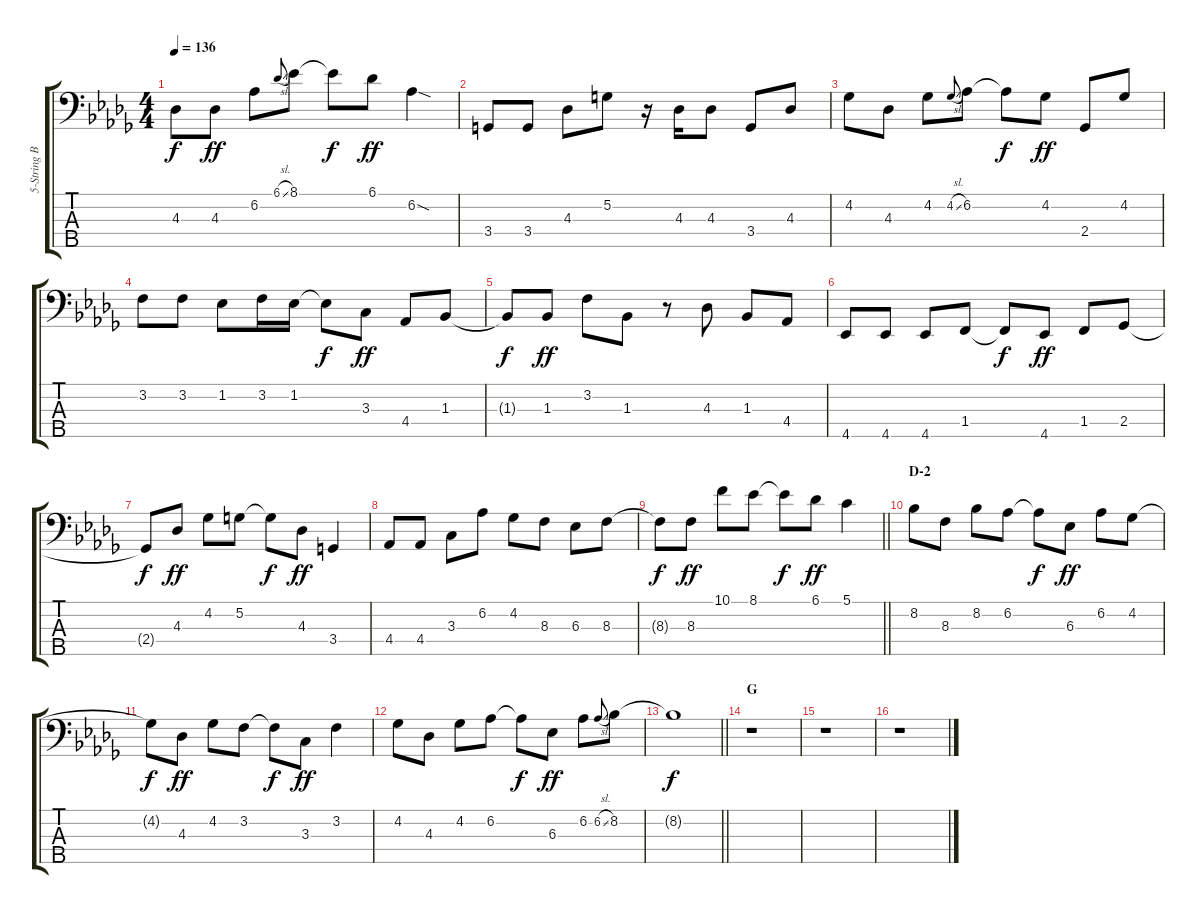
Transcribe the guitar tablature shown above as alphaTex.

\track ("5-String Bass" "5-String B") {instrument electricbasspick}
\staff {score tabs}
\tuning (G2 D2 A1 E1 B0) {hide}
\ts (4 4)
\tempo 136
\clef f4
\ks db
4.3{t}.8{dy f} 4.3.8{dy ff} 6.2.8 6.1{sl}.8{gr onbeat} 8.1.8 8.1{t}.8{dy f} 6.1.8{dy ff} 6.2{sod}.4 |
3.4.8 3.4.8 4.3.8 5.2.8 r.16 4.3.16 4.3.8 3.4.8 4.3.8 |
4.2.8 4.3.8 4.2.8 4.2{sl}.8{gr onbeat} 6.2.8 6.2{t}.8{dy f} 4.2.8{dy ff} 2.4.8 4.2.8 |
3.2.8 3.2.8 1.2.8 3.2.16 1.2.16 1.2{t}.8{dy f} 3.3.8{dy ff} 4.4.8 1.3.8 |
1.3{t}.8{dy f} 1.3.8{dy ff} 3.2.8 1.3.8 r.8 4.3.8 1.3.8 4.4.8 |
4.5.8 4.5.8 4.5.8 1.4.8 1.4{t}.8{dy f} 4.5.8{dy ff} 1.4.8 2.4.8 |
2.4{t}.8{dy f} 4.3.8{dy ff} 4.2.8 5.2.8 5.2{t}.8{dy f} 4.3.8{dy ff} 3.4.4 |
4.4.8 4.4.8 3.3.8 6.2.8 4.2.8 8.3.8 6.3.8 8.3.8 |
\barLineRight lightlight
8.3{t}.8{dy f} 8.3.8{dy ff} 10.1.8 8.1.8 8.1{t}.8{dy f} 6.1.8{dy ff} 5.1.4 |
\section ("" "D-2")
8.2.8 8.3.8 8.2.8 6.2.8 6.2{t}.8{dy f} 6.3.8{dy ff} 6.2.8 4.2.8 |
4.2{t}.8{dy f} 4.3.8{dy ff} 4.2.8 3.2.8 3.2{t}.8{dy f} 3.3.8{dy ff} 3.2.4 |
4.2.8 4.3.8 4.2.8 6.2.8 6.2{t}.8{dy f} 6.3.8{dy ff} 6.2.8 6.2{sl}.8{gr onbeat} 8.2.8 |
\barLineRight lightlight
8.2{t}.1{dy f} |
\section ("" "G")
r.1 |
r.1 |
r.1
